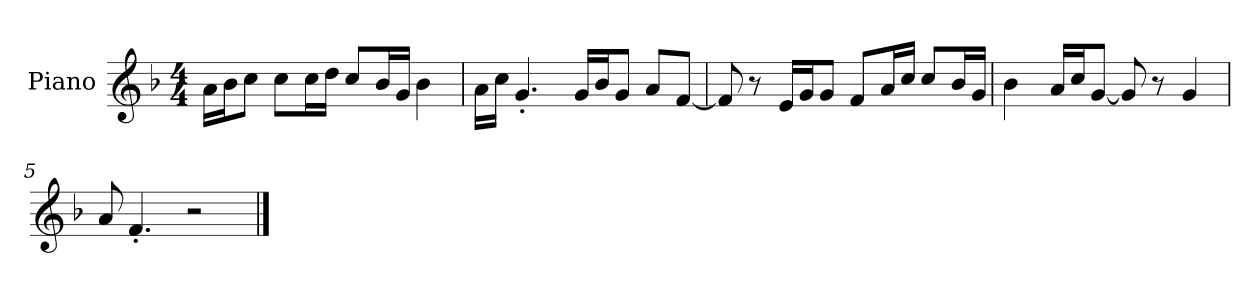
**kern
*part1
*staff1
*I"Piano
*I'P-no
*clefG2
*k[b-]
*M4/4
*MM90
=1
16a\LL
16b-\J
8cc\J
8cc\L
16cc\L
16dd\JJ
8cc/L
16b-/L
16g/JJ
4b-\
=2
16a\LL
16cc\JJ
4.g'/
16g/LL
16b-/J
8g/J
8a/L
[8f/J
=3
8f/]
8r
16e/LL
16g/J
8g/J
8f/L
16a/L
16cc/JJ
8cc/L
16b-/L
16g/JJ
=4
4b-\
16a/LL
16cc/J
[8g/J
8g/]
8r
4g/
!!LO:LB:g=z
=5
8a/
4.f'/
2r
==
*-
